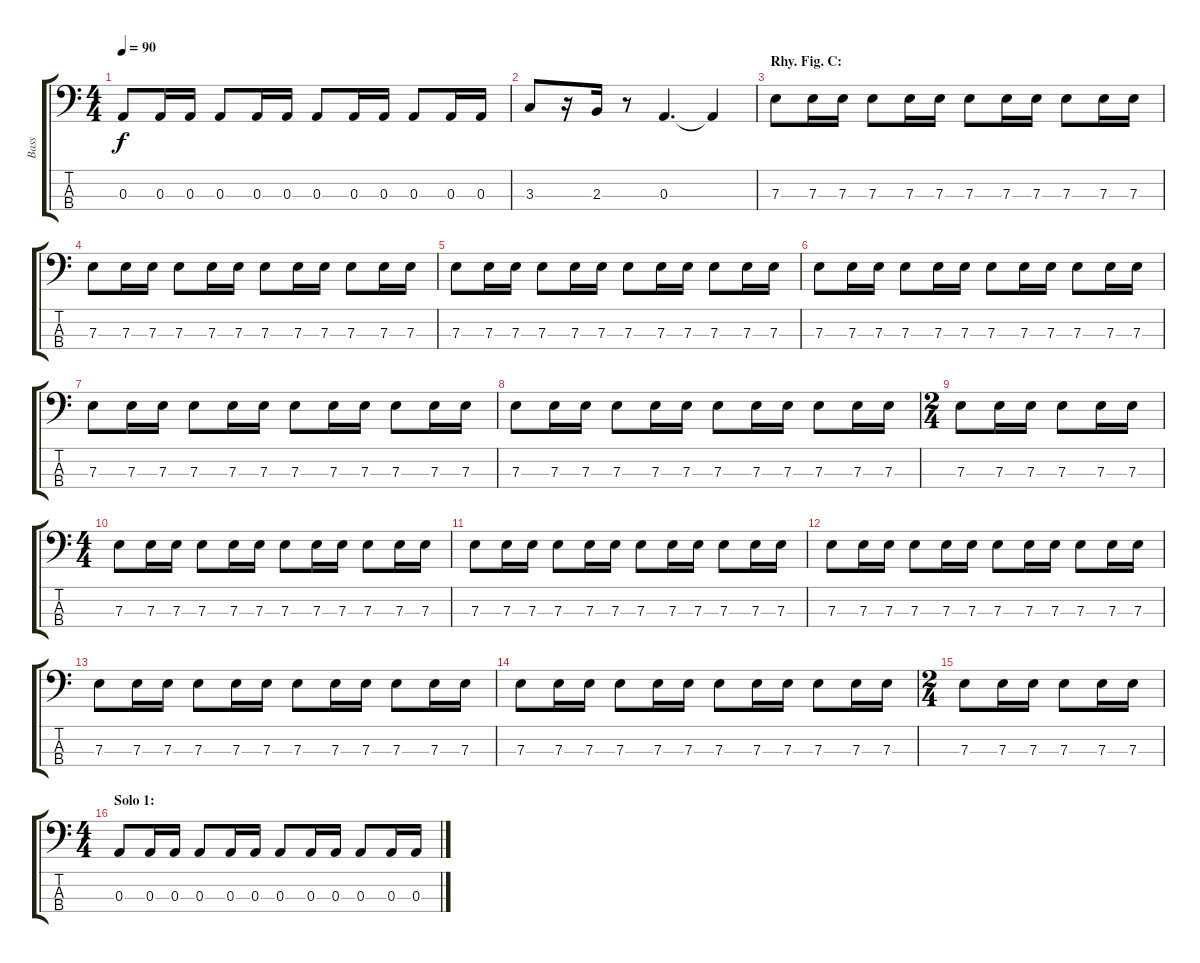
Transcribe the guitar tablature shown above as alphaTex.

\track ("Bass" "Bass") {instrument electricbasspick}
\staff {score tabs}
\tuning (G2 D2 A1 E1) {hide}
\ts (4 4)
\tempo 90
\clef f4
\ks c
0.3.8{dy f} 0.3.16 0.3.16 0.3.8 0.3.16 0.3.16 0.3.8 0.3.16 0.3.16 0.3.8 0.3.16 0.3.16 |
3.3.8 r.16 2.3.16 r.8 0.3.4{d} 0.3{t}.4 |
\section ("" "Rhy. Fig. C:")
7.3.8 7.3.16 7.3.16 7.3.8 7.3.16 7.3.16 7.3.8 7.3.16 7.3.16 7.3.8 7.3.16 7.3.16 |
7.3.8 7.3.16 7.3.16 7.3.8 7.3.16 7.3.16 7.3.8 7.3.16 7.3.16 7.3.8 7.3.16 7.3.16 |
7.3.8 7.3.16 7.3.16 7.3.8 7.3.16 7.3.16 7.3.8 7.3.16 7.3.16 7.3.8 7.3.16 7.3.16 |
7.3.8 7.3.16 7.3.16 7.3.8 7.3.16 7.3.16 7.3.8 7.3.16 7.3.16 7.3.8 7.3.16 7.3.16 |
7.3.8 7.3.16 7.3.16 7.3.8 7.3.16 7.3.16 7.3.8 7.3.16 7.3.16 7.3.8 7.3.16 7.3.16 |
7.3.8 7.3.16 7.3.16 7.3.8 7.3.16 7.3.16 7.3.8 7.3.16 7.3.16 7.3.8 7.3.16 7.3.16 |
\ts (2 4)
7.3.8 7.3.16 7.3.16 7.3.8 7.3.16 7.3.16 |
\ts (4 4)
7.3.8 7.3.16 7.3.16 7.3.8 7.3.16 7.3.16 7.3.8 7.3.16 7.3.16 7.3.8 7.3.16 7.3.16 |
7.3.8 7.3.16 7.3.16 7.3.8 7.3.16 7.3.16 7.3.8 7.3.16 7.3.16 7.3.8 7.3.16 7.3.16 |
7.3.8 7.3.16 7.3.16 7.3.8 7.3.16 7.3.16 7.3.8 7.3.16 7.3.16 7.3.8 7.3.16 7.3.16 |
7.3.8 7.3.16 7.3.16 7.3.8 7.3.16 7.3.16 7.3.8 7.3.16 7.3.16 7.3.8 7.3.16 7.3.16 |
7.3.8 7.3.16 7.3.16 7.3.8 7.3.16 7.3.16 7.3.8 7.3.16 7.3.16 7.3.8 7.3.16 7.3.16 |
\ts (2 4)
7.3.8 7.3.16 7.3.16 7.3.8 7.3.16 7.3.16 |
\ts (4 4)
\section ("" "Solo 1:")
0.3.8 0.3.16 0.3.16 0.3.8 0.3.16 0.3.16 0.3.8 0.3.16 0.3.16 0.3.8 0.3.16 0.3.16
